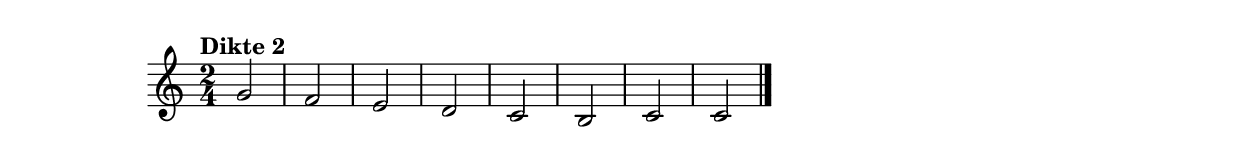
\version "2.19.23"

\relative c' {
 \key c \major
 \time 2/4
  \tempo "Dikte 2"
  
  g'2 | f | e | d | c | b | c | c |
  \bar "|."
  
}